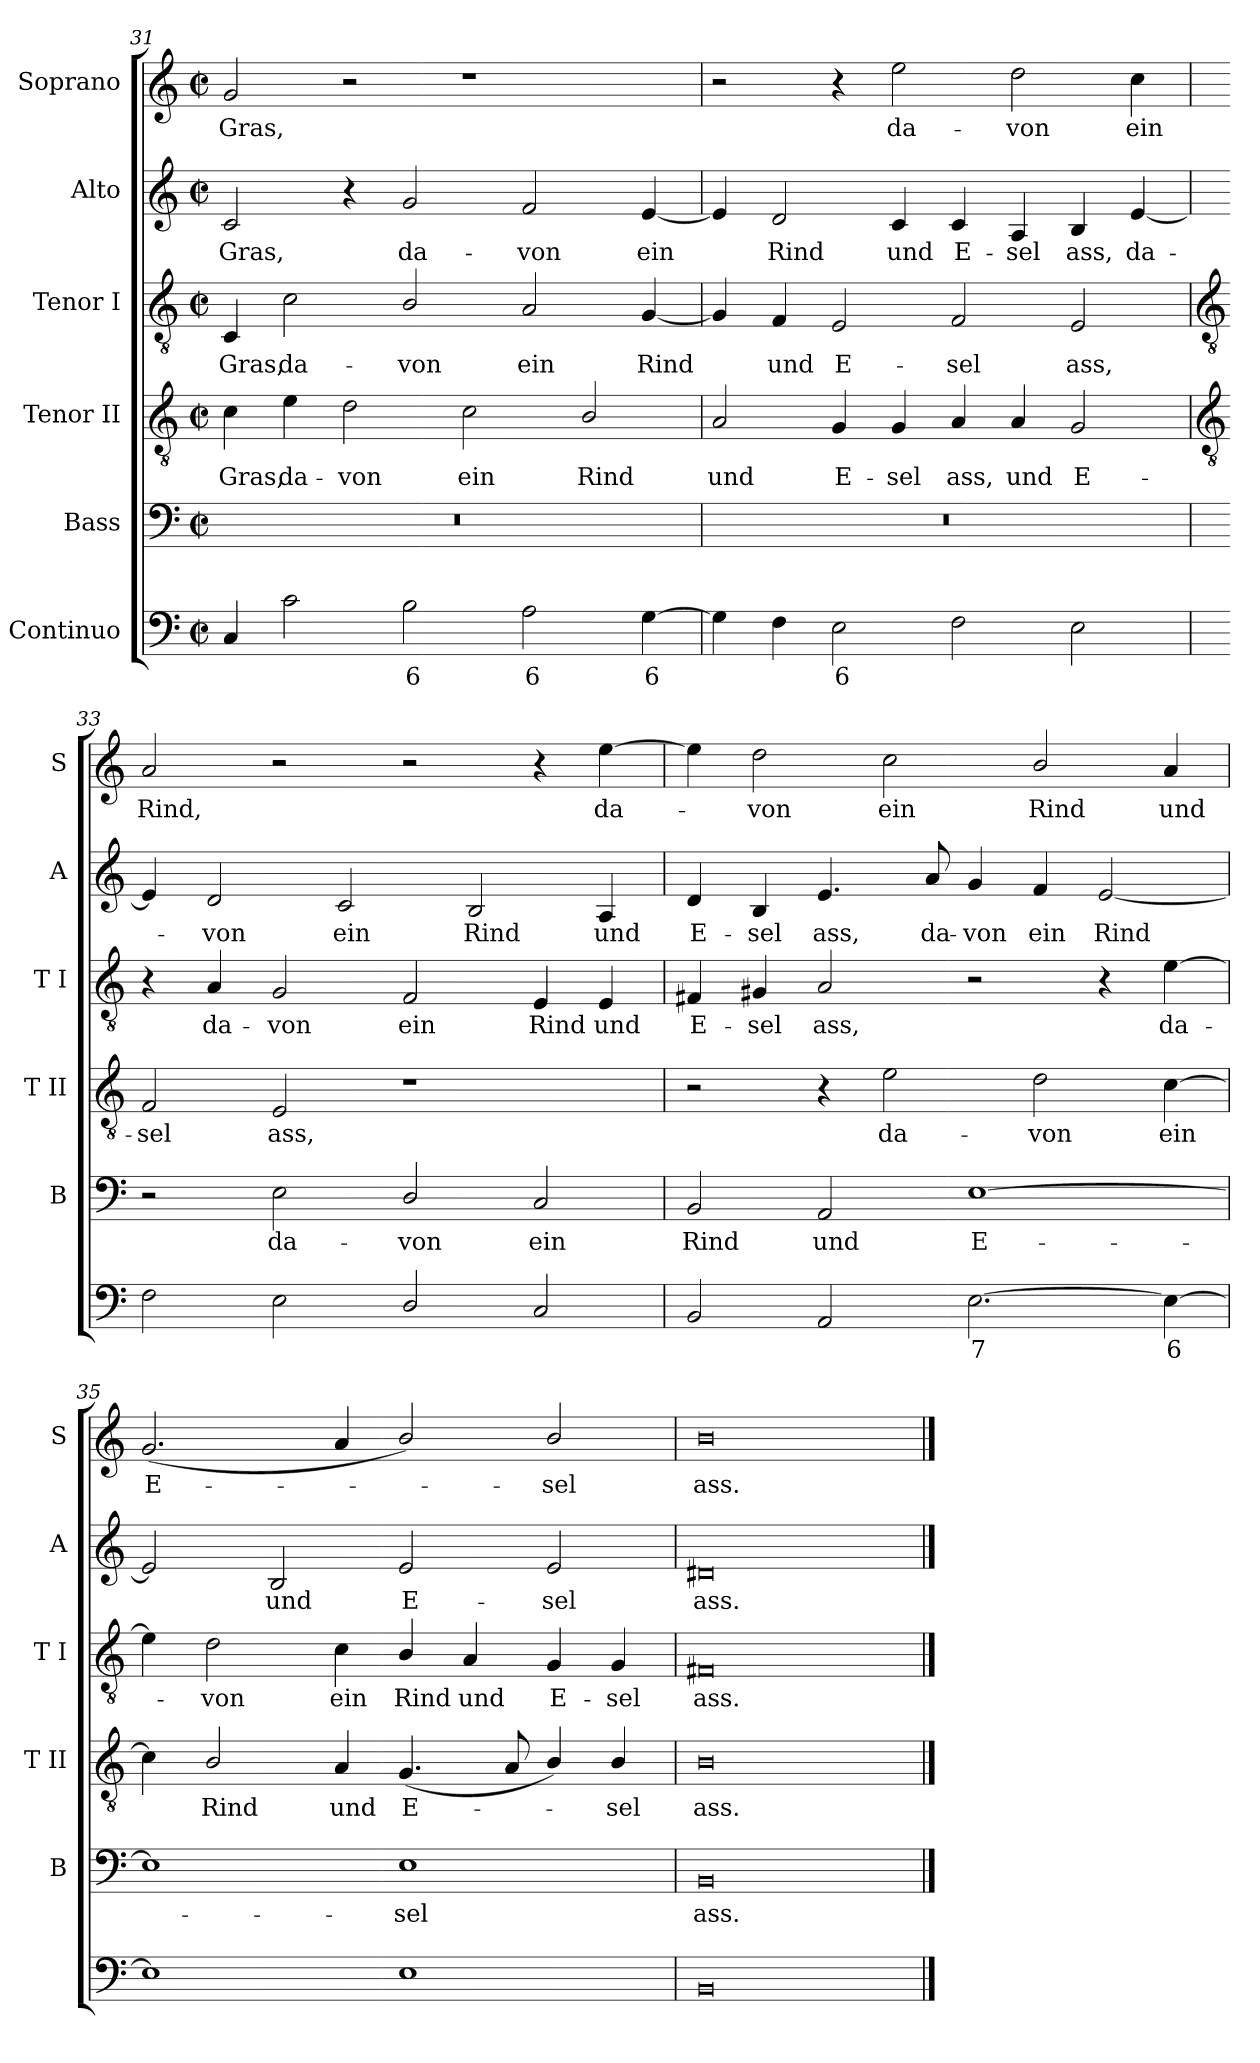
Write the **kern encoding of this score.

**kern	**text	**kern	**text	**kern	**text	**kern	**text	**kern	**text	**kern	**text
*part6	*part6	*part5	*part5	*part4	*part4	*part3	*part3	*part2	*part2	*part1	*part1
*staff6	*staff6	*staff5	*staff5	*staff4	*staff4	*staff3	*staff3	*staff2	*staff2	*staff1	*staff1
*I"Continuo	*	*I"Bass	*	*I"Tenor II	*	*I"Tenor I	*	*I"Alto	*	*I"Soprano	*
*	*	*I'B	*	*I'T II	*	*I'T I	*	*I'A	*	*I'S	*
*clefF4	*	*clefF4	*	*clefGv2	*	*clefGv2	*	*clefG2	*	*clefG2	*
*k[]	*	*k[]	*	*k[]	*	*k[]	*	*k[]	*	*k[]	*
*C:	*	*C:	*	*C:	*	*C:	*	*C:	*	*C:	*
*M4/2	*	*M4/2	*	*M4/2	*	*M4/2	*	*M4/2	*	*M4/2	*
*met(c|)	*	*met(c|)	*	*met(c|)	*	*met(c|)	*	*met(c|)	*	*met(c|)	*
=31	=31	=31	=31	=31	=31	=31	=31	=31	=31	=31	=31
!	!	!	!	!	!LO:LY:b	!	!LO:LY:b	!	!LO:LY:b	!	!LO:LY:b
4C	.	0r	.	4c	Gras,	4C	Gras,	2c	Gras,	2g	Gras,
!	!	!	!	!	!LO:LY:b	!	!LO:LY:b	!	!	!	!
2c	.	.	.	4e	da-	2c	da-	.	.	.	.
!	!	!	!	!	!LO:LY:b	!	!	!	!	!	!
.	.	.	.	2d	-von	.	.	4r	.	2r	.
!	!LO:LY:b	!	!	!	!	!	!LO:LY:b	!	!LO:LY:b	!	!
2B	6	.	.	.	.	2B/	-von	2g	da-	.	.
!	!	!	!	!	!LO:LY:b	!	!	!	!	!	!
.	.	.	.	2c	ein	.	.	.	.	1r	.
!	!LO:LY:b	!	!	!	!	!	!LO:LY:b	!	!LO:LY:b	!	!
2A	6	.	.	.	.	2A	ein	2f	-von	.	.
!	!	!	!	!	!LO:LY:b	!	!	!	!	!	!
.	.	.	.	2B/	Rind	.	.	.	.	.	.
!	!LO:LY:b	!	!	!	!	!	!LO:LY:b	!	!LO:LY:b	!	!
[4G	6	.	.	.	.	[4G	Rind	[4e	ein	.	.
=32	=32	=32	=32	=32	=32	=32	=32	=32	=32	=32	=32
!	!	!	!	!	!LO:LY:b	!	!	!	!	!	!
4G]	.	0r	.	2A	und	4G]	.	4e]	.	2r	.
!	!	!	!	!	!	!	!LO:LY:b	!	!LO:LY:b	!	!
4F	.	.	.	.	.	4F	und	2d	Rind	.	.
!	!LO:LY:b	!	!	!	!LO:LY:b	!	!LO:LY:b	!	!	!	!
2E	6	.	.	4G	E-	2E	E-	.	.	4r	.
!	!	!	!	!	!LO:LY:b	!	!	!	!LO:LY:b	!	!LO:LY:b
.	.	.	.	4G	-sel	.	.	4c	und	2ee	da-
!	!	!	!	!	!LO:LY:b	!	!LO:LY:b	!	!LO:LY:b	!	!
2F	.	.	.	4A	ass,	2F	-sel	4c	E-	.	.
!	!	!	!	!	!LO:LY:b	!	!	!	!LO:LY:b	!	!LO:LY:b
.	.	.	.	4A	und	.	.	4A	-sel	2dd	-von
!	!	!	!	!	!LO:LY:b	!	!LO:LY:b	!	!LO:LY:b	!	!
2E	.	.	.	2G	E-	2E	ass,	4B	ass,	.	.
!	!	!	!	!	!	!	!	!	!LO:LY:b	!	!LO:LY:b
.	.	.	.	.	.	.	.	[4e	da-	4cc	ein
!!LO:LB:g=z
=33	=33	=33	=33	=33	=33	=33	=33	=33	=33	=33	=33
*	*	*	*	*clefGv2	*	*clefGv2	*	*	*	*	*
!	!	!	!	!	!LO:LY:b	!	!	!	!	!	!LO:LY:b
2F	.	2r	.	2F	-sel	4r	.	4e]	.	2a	Rind,
!	!	!	!	!	!	!	!LO:LY:b	!	!LO:LY:b	!	!
.	.	.	.	.	.	4A	da-	2d	von	.	.
!	!	!	!LO:LY:b	!	!LO:LY:b	!	!LO:LY:b	!	!	!	!
2E	.	2E	da-	2E	ass,	2G	-von	.	.	2r	.
!	!	!	!	!	!	!	!	!	!LO:LY:b	!	!
.	.	.	.	.	.	.	.	2c	ein	.	.
!	!	!	!LO:LY:b	!	!	!	!LO:LY:b	!	!	!	!
2D/	.	2D/	-von	1r	.	2F	ein	.	.	2r	.
!	!	!	!	!	!	!	!	!	!LO:LY:b	!	!
.	.	.	.	.	.	.	.	2B	Rind	.	.
!	!	!	!LO:LY:b	!	!	!	!LO:LY:b	!	!	!	!
2C	.	2C	ein	.	.	4E	Rind	.	.	4r	.
!	!	!	!	!	!	!	!LO:LY:b	!	!LO:LY:b	!	!LO:LY:b
.	.	.	.	.	.	4E	und	4A	und	[4ee	da-
=34	=34	=34	=34	=34	=34	=34	=34	=34	=34	=34	=34
!	!	!	!LO:LY:b	!	!	!	!LO:LY:b	!	!LO:LY:b	!	!
2BB	.	2BB	Rind	2r	.	4F#X	E-	4d	E-	4ee]	.
!	!	!	!	!	!	!	!LO:LY:b	!	!LO:LY:b	!	!LO:LY:b
.	.	.	.	.	.	4G#X	-sel	4B	-sel	2dd	von
!	!	!	!LO:LY:b	!	!	!	!LO:LY:b	!	!LO:LY:b	!	!
2AA	.	2AA	und	4r	.	2A	ass,	4.e	ass,	.	.
!	!	!	!	!	!LO:LY:b	!	!	!	!	!	!LO:LY:b
.	.	.	.	2e	da-	.	.	.	.	2cc	ein
!	!	!	!	!	!	!	!	!	!LO:LY:b	!	!
.	.	.	.	.	.	.	.	8a	da-	.	.
!	!LO:LY:b	!	!LO:LY:b	!	!	!	!	!	!LO:LY:b	!	!
[2.E	7	[1E	E-	.	.	2r	.	4g	-von	.	.
!	!	!	!	!	!LO:LY:b	!	!	!	!LO:LY:b	!	!LO:LY:b
.	.	.	.	2d	-von	.	.	4f	ein	2b/	Rind
!	!	!	!	!	!	!	!	!	!LO:LY:b	!	!
.	.	.	.	.	.	4r	.	[2e	Rind	.	.
!	!LO:LY:b	!	!	!	!LO:LY:b	!	!LO:LY:b	!	!	!	!LO:LY:b
4E_	6	.	.	[4c	ein	[4e	da-	.	.	4a	und
=35	=35	=35	=35	=35	=35	=35	=35	=35	=35	=35	=35
!	!	!	!	!	!	!	!	!	!	!	!LO:LY:b
1E]	.	1E]	.	4c]	.	4e]	.	2e]	.	(<2.g	E-
!	!	!	!	!	!LO:LY:b	!	!LO:LY:b	!	!	!	!
.	.	.	.	2B/	Rind	2d	von	.	.	.	.
!	!	!	!	!	!	!	!	!	!LO:LY:b	!	!
.	.	.	.	.	.	.	.	2B	und	.	.
!	!	!	!	!	!LO:LY:b	!	!LO:LY:b	!	!	!	!
.	.	.	.	4A	und	4c	ein	.	.	4a	.
!	!	!	!LO:LY:b	!	!LO:LY:b	!	!LO:LY:b	!	!LO:LY:b	!	!
1E	.	1E	sel	(<4.G	E-	4B/	Rind	2e	E-	2b/)	.
!	!	!	!	!	!	!	!LO:LY:b	!	!	!	!
.	.	.	.	.	.	4A	und	.	.	.	.
.	.	.	.	8A	.	.	.	.	.	.	.
!	!	!	!	!	!	!	!LO:LY:b	!	!LO:LY:b	!	!LO:LY:b
.	.	.	.	4B/)	.	4G	E-	2e	-sel	2b/	sel
!	!	!	!	!	!LO:LY:b	!	!LO:LY:b	!	!	!	!
.	.	.	.	4B/	sel	4G	-sel	.	.	.	.
=36	=36	=36	=36	=36	=36	=36	=36	=36	=36	=36	=36
!	!	!	!LO:LY:b	!	!LO:LY:b	!	!LO:LY:b	!	!LO:LY:b	!	!LO:LY:b
0BB	.	0BB	ass.	0B	ass.	0F#X	ass.	0d#X	ass.	0b	ass.
==	==	==	==	==	==	==	==	==	==	==	==
*-	*-	*-	*-	*-	*-	*-	*-	*-	*-	*-	*-
